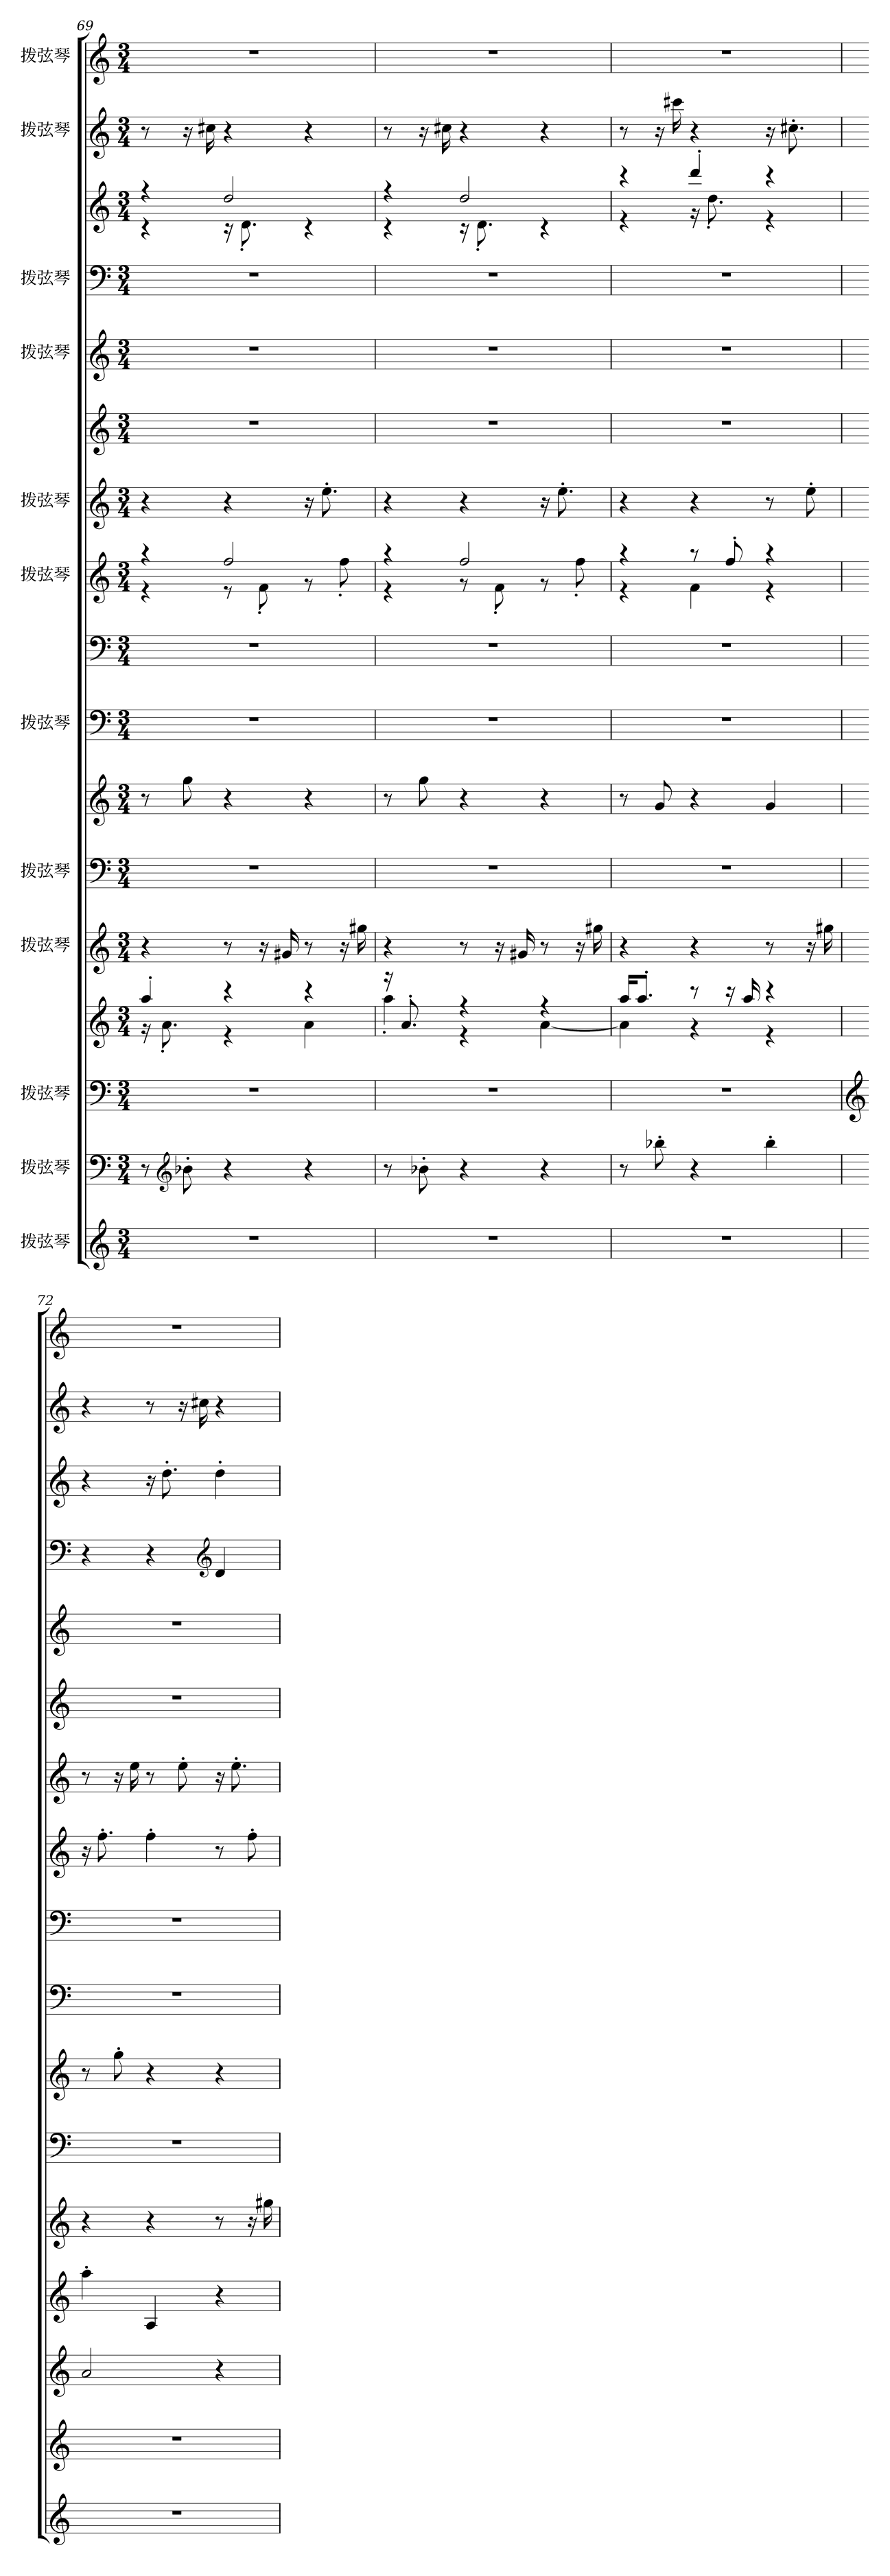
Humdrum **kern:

**kern	**kern	**kern	**kern	**kern	**kern	**kern	**kern	**kern	**kern	**kern	**kern	**kern	**kern	**kern	**kern	**kern
*part12	*part11	*part10	*part10	*part9	*part8	*part8	*part7	*part7	*part6	*part5	*part5	*part4	*part3	*part3	*part2	*part1
*staff17	*staff16	*staff15	*staff14	*staff13	*staff12	*staff11	*staff10	*staff9	*staff8	*staff7	*staff6	*staff5	*staff4	*staff3	*staff2	*staff1
*I"拨弦琴	*I"拨弦琴	*I"拨弦琴	*	*I"拨弦琴	*I"拨弦琴	*	*I"拨弦琴	*	*I"拨弦琴	*I"拨弦琴	*	*I"拨弦琴	*I"拨弦琴	*	*I"拨弦琴	*I"拨弦琴
*clefG2	*clefF4	*clefF4	*clefG2	*clefG2	*clefF4	*clefG2	*clefF4	*clefF4	*clefG2	*clefG2	*clefG2	*clefG2	*clefF4	*clefG2	*clefG2	*clefG2
*k[]	*k[]	*k[]	*k[]	*k[]	*k[]	*k[]	*k[]	*k[]	*k[]	*k[]	*k[]	*k[]	*k[]	*k[]	*k[]	*k[]
*M3/4	*M3/4	*M3/4	*M3/4	*M3/4	*M3/4	*M3/4	*M3/4	*M3/4	*M3/4	*M3/4	*M3/4	*M3/4	*M3/4	*M3/4	*M3/4	*M3/4
=69	=69	=69	=69	=69	=69	=69	=69	=69	=69	=69	=69	=69	=69	=69	=69	=69
*	*	*	*^	*	*	*	*	*	*^	*	*	*	*	*^	*	*
2.r	8r	2.r	4aa'/	16r	4r	2.r	8r	2.r	2.r	4r	4r	4r	2.r	2.r	2.r	4r	4r	8r	2.r
.	.	.	.	8.a'\	.	.	.	.	.	.	.	.	.	.	.	.	.	.	.
*	*clefG2	*	*	*	*	*	*	*	*	*	*	*	*	*	*	*	*	*	*
.	8b-X'\	.	.	.	.	.	8gg\	.	.	.	.	.	.	.	.	.	.	16r	.
.	.	.	.	.	.	.	.	.	.	.	.	.	.	.	.	.	.	16cc#X\	.
.	4r	.	4r	4r	8r	.	4r	.	.	2ff/	8r	4r	.	.	.	2dd/	16r	4r	.
.	.	.	.	.	.	.	.	.	.	.	.	.	.	.	.	.	8.d'\	.	.
.	.	.	.	.	16r	.	.	.	.	.	8f'\	.	.	.	.	.	.	.	.
.	.	.	.	.	16g#X/	.	.	.	.	.	.	.	.	.	.	.	.	.	.
.	4r	.	4r	4a\	8r	.	4r	.	.	.	8r	16r	.	.	.	.	4r	4r	.
.	.	.	.	.	.	.	.	.	.	.	.	8.ee'\	.	.	.	.	.	.	.
.	.	.	.	.	16r	.	.	.	.	.	8ff'\	.	.	.	.	.	.	.	.
.	.	.	.	.	16gg#X\	.	.	.	.	.	.	.	.	.	.	.	.	.	.
=70	=70	=70	=70	=70	=70	=70	=70	=70	=70	=70	=70	=70	=70	=70	=70	=70	=70	=70	=70
2.r	8r	2.r	16r	4aa'\	4r	2.r	8r	2.r	2.r	4r	4r	4r	2.r	2.r	2.r	4r	4r	8r	2.r
.	.	.	8.a'/	.	.	.	.	.	.	.	.	.	.	.	.	.	.	.	.
.	8b-X'\	.	.	.	.	.	8gg\	.	.	.	.	.	.	.	.	.	.	16r	.
.	.	.	.	.	.	.	.	.	.	.	.	.	.	.	.	.	.	16cc#X\	.
.	4r	.	4r	4r	8r	.	4r	.	.	2ff/	8r	4r	.	.	.	2dd/	16r	4r	.
.	.	.	.	.	.	.	.	.	.	.	.	.	.	.	.	.	8.d'\	.	.
.	.	.	.	.	16r	.	.	.	.	.	8f'\	.	.	.	.	.	.	.	.
.	.	.	.	.	16g#X/	.	.	.	.	.	.	.	.	.	.	.	.	.	.
.	4r	.	4r	[4a\	8r	.	4r	.	.	.	8r	16r	.	.	.	.	4r	4r	.
.	.	.	.	.	.	.	.	.	.	.	.	8.ee'\	.	.	.	.	.	.	.
.	.	.	.	.	16r	.	.	.	.	.	8ff'\	.	.	.	.	.	.	.	.
.	.	.	.	.	16gg#X\	.	.	.	.	.	.	.	.	.	.	.	.	.	.
!!LO:PB:g=z
=71	=71	=71	=71	=71	=71	=71	=71	=71	=71	=71	=71	=71	=71	=71	=71	=71	=71	=71	=71
2.r	8r	2.r	16aa/KL	4a\]	4r	2.r	8r	2.r	2.r	4r	4r	4r	2.r	2.r	2.r	4r	4r	8r	2.r
.	.	.	8.aa'/J	.	.	.	.	.	.	.	.	.	.	.	.	.	.	.	.
.	8bb-X'\	.	.	.	.	.	8g/	.	.	.	.	.	.	.	.	.	.	16r	.
.	.	.	.	.	.	.	.	.	.	.	.	.	.	.	.	.	.	16ccc#X\	.
.	4r	.	8r	4r	4r	.	4r	.	.	8r	4f\	4r	.	.	.	4ddd'/	16r	4r	.
.	.	.	.	.	.	.	.	.	.	.	.	.	.	.	.	.	8.dd'\	.	.
.	.	.	16r	.	.	.	.	.	.	8ff'/	.	.	.	.	.	.	.	.	.
.	.	.	16aa/	.	.	.	.	.	.	.	.	.	.	.	.	.	.	.	.
.	4bb-'\	.	4r	4r	8r	.	4g/	.	.	4r	4r	8r	.	.	.	4r	4r	16r	.
.	.	.	.	.	.	.	.	.	.	.	.	.	.	.	.	.	.	8.cc#X'\	.
.	.	.	.	.	16r	.	.	.	.	.	.	8ee'\	.	.	.	.	.	.	.
.	.	.	.	.	16gg#X\	.	.	.	.	.	.	.	.	.	.	.	.	.	.
*	*	*	*v	*v	*	*	*	*	*	*v	*v	*	*	*	*	*v	*v	*	*
=72	=72	=72	=72	=72	=72	=72	=72	=72	=72	=72	=72	=72	=72	=72	=72	=72
*	*	*clefG2	*	*	*	*	*	*	*	*	*	*	*	*	*	*
2.r	2.r	2a/	4aa'\	4r	2.r	8r	2.r	2.r	16r	8r	2.r	2.r	4r	4r	4r	2.r
.	.	.	.	.	.	.	.	.	8.ff'\	.	.	.	.	.	.	.
.	.	.	.	.	.	8gg'\	.	.	.	16r	.	.	.	.	.	.
.	.	.	.	.	.	.	.	.	.	16ee\	.	.	.	.	.	.
.	.	.	4A/	4r	.	4r	.	.	4ff'\	8r	.	.	4r	16r	8r	.
.	.	.	.	.	.	.	.	.	.	.	.	.	.	8.dd'\	.	.
.	.	.	.	.	.	.	.	.	.	8ee'\	.	.	.	.	16r	.
.	.	.	.	.	.	.	.	.	.	.	.	.	.	.	16cc#X\	.
*	*	*	*	*	*	*	*	*	*	*	*	*	*clefG2	*	*	*
.	.	4r	4r	8r	.	4r	.	.	8r	16r	.	.	4d/	4dd'\	4r	.
.	.	.	.	.	.	.	.	.	.	8.ee'\	.	.	.	.	.	.
.	.	.	.	16r	.	.	.	.	8ff'\	.	.	.	.	.	.	.
.	.	.	.	16gg#X\	.	.	.	.	.	.	.	.	.	.	.	.
=	=	=	=	=	=	=	=	=	=	=	=	=	=	=	=	=
*-	*-	*-	*-	*-	*-	*-	*-	*-	*-	*-	*-	*-	*-	*-	*-	*-
